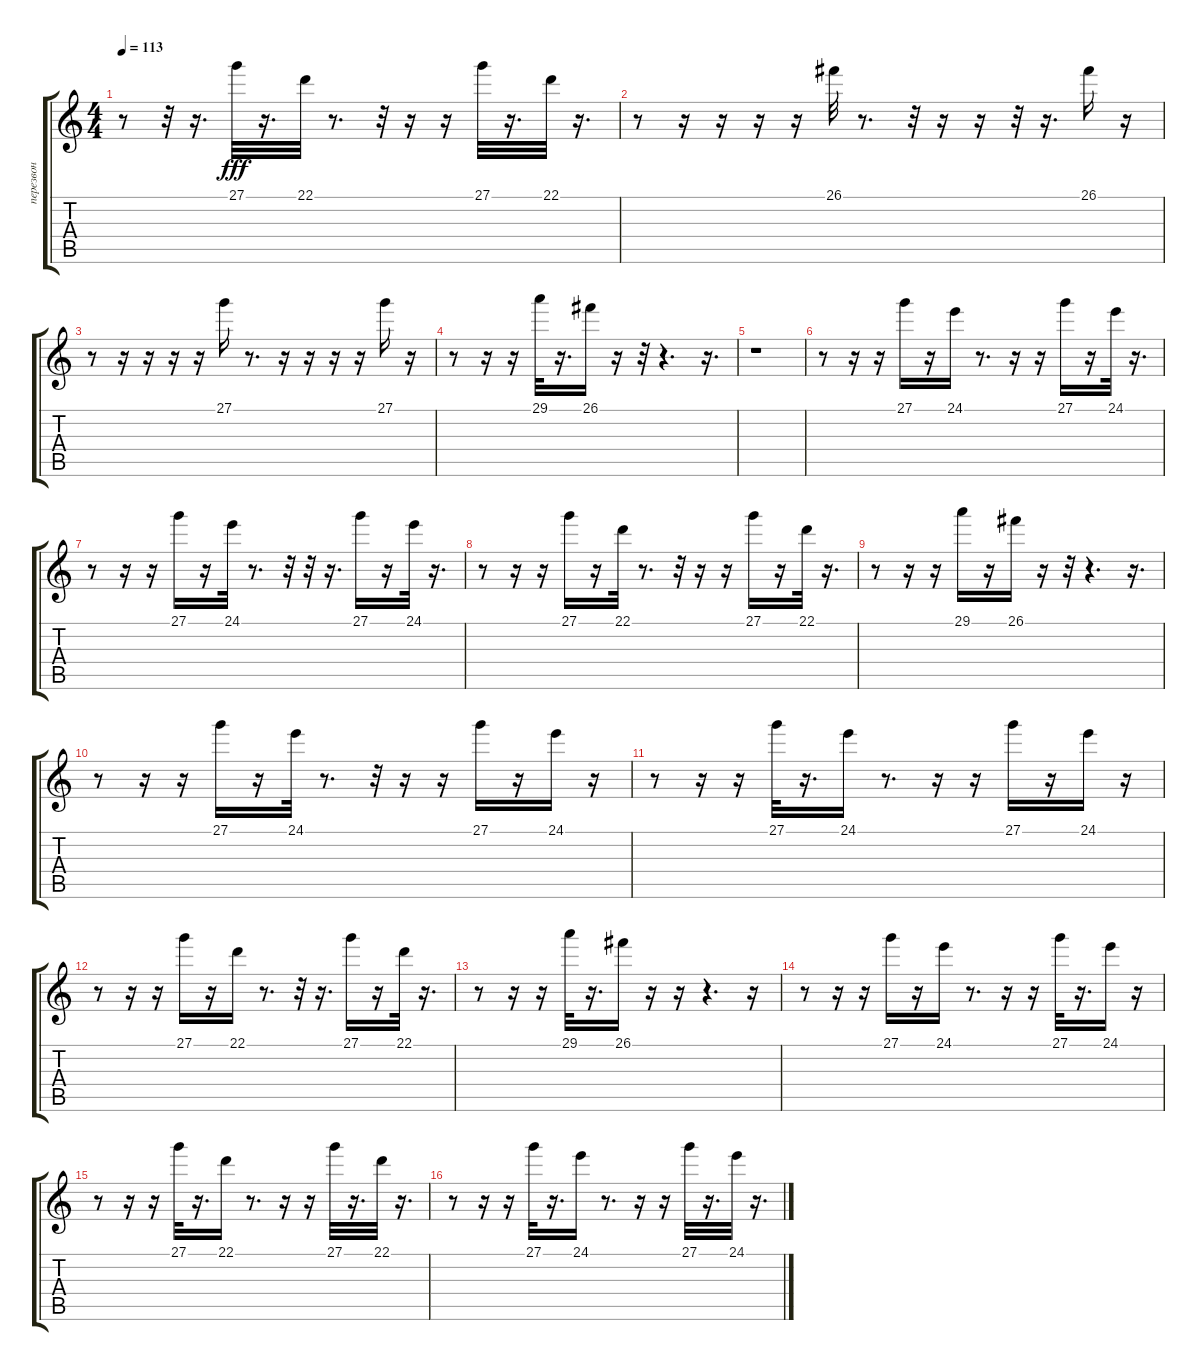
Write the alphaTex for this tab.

\track ("перезвон" "перезвон") {instrument musicbox}
\staff {score tabs}
\tuning (E4 B3 G3 D3 A2 E2) {hide}
\ts (4 4)
\tempo 113
\clef g2
\ks c
r.8{dy fff} r.32 r.16{d} 27.1.32 r.16{d} 22.1.32 r.8{d} r.32 r.16 r.16 27.1.32 r.16{d} 22.1.32 r.16{d} |
r.8 r.16 r.16 r.16 r.16 26.1.32 r.8{d} r.32 r.16 r.16 r.32 r.16{d} 26.1.16 r.16 |
r.8 r.16 r.16 r.16 r.16 27.1.16 r.8{d} r.16 r.16 r.16 r.16 27.1.16 r.16 |
r.8 r.16 r.16 29.1.32 r.16{d} 26.1.16 r.16 r.32 r.4{d} r.16{d} |
r.1 |
r.8 r.16 r.16 27.1.16 r.16 24.1.16 r.8{d} r.16 r.16 27.1.16 r.16 24.1.32 r.16{d} |
r.8 r.16 r.16 27.1.16 r.16 24.1.32 r.8{d} r.32 r.32 r.16{d} 27.1.16 r.16 24.1.32 r.16{d} |
r.8 r.16 r.16 27.1.16 r.16 22.1.32 r.8{d} r.32 r.16 r.16 27.1.16 r.16 22.1.32 r.16{d} |
r.8 r.16 r.16 29.1.16 r.16 26.1.16 r.16 r.32 r.4{d} r.16{d} |
r.8 r.16 r.16 27.1.16 r.16 24.1.32 r.8{d} r.32 r.16 r.16 27.1.16 r.16 24.1.16 r.16 |
r.8 r.16 r.16 27.1.32 r.16{d} 24.1.16 r.8{d} r.16 r.16 27.1.16 r.16 24.1.16 r.16 |
r.8 r.16 r.16 27.1.16 r.16 22.1.16 r.8{d} r.32 r.16{d} 27.1.16 r.16 22.1.32 r.16{d} |
r.8 r.16 r.16 29.1.32 r.16{d} 26.1.16 r.16 r.16 r.4{d} r.16 |
r.8 r.16 r.16 27.1.16 r.16 24.1.16 r.8{d} r.16 r.16 27.1.32 r.16{d} 24.1.16 r.16 |
r.8 r.16 r.16 27.1.32 r.16{d} 22.1.16 r.8{d} r.16 r.16 27.1.32 r.16{d} 22.1.32 r.16{d} |
r.8 r.16 r.16 27.1.32 r.16{d} 24.1.16 r.8{d} r.16 r.16 27.1.32 r.16{d} 24.1.32 r.16{d}
